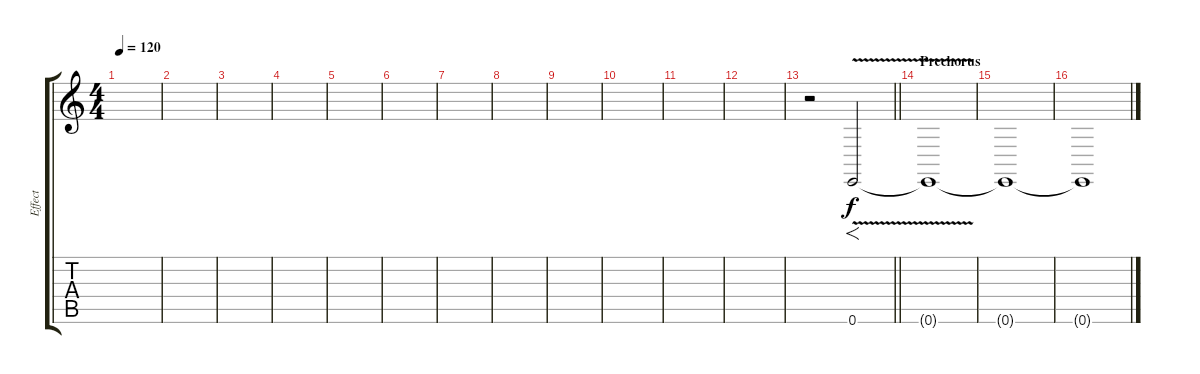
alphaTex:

\track ("Effect" "Effect") {instrument lead2sawtooth}
\staff {score tabs}
\tuning (E4 B3 G3 D3 A2 E2) {hide}
\ts (4 4)
\tempo 120
\clef g2
\ks c
|
|
|
|
|
|
|
|
|
|
|
|
\barLineRight lightlight
r.2{volume 13} 0.6{v}.2{f} |
\section ("" "Prechorus")
0.6{t}.1 |
0.6{t}.1 |
0.6{t}.1
